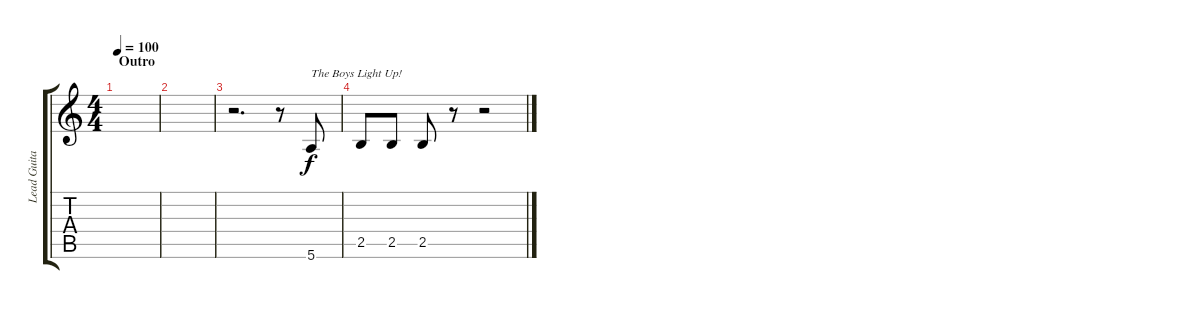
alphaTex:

\track ("Lead Guitar" "Lead Guita") {instrument distortionguitar}
\staff {score tabs}
\tuning (E4 B3 G3 D3 A2 E2) {hide}
\ts (4 4)
\section ("" "Outro")
\tempo 100
\clef g2
\ks c
|
|
r.2{d} r.8 5.6.8{txt "The Boys Light Up!"} |
2.5.8 2.5.8 2.5.8 r.8 r.2
